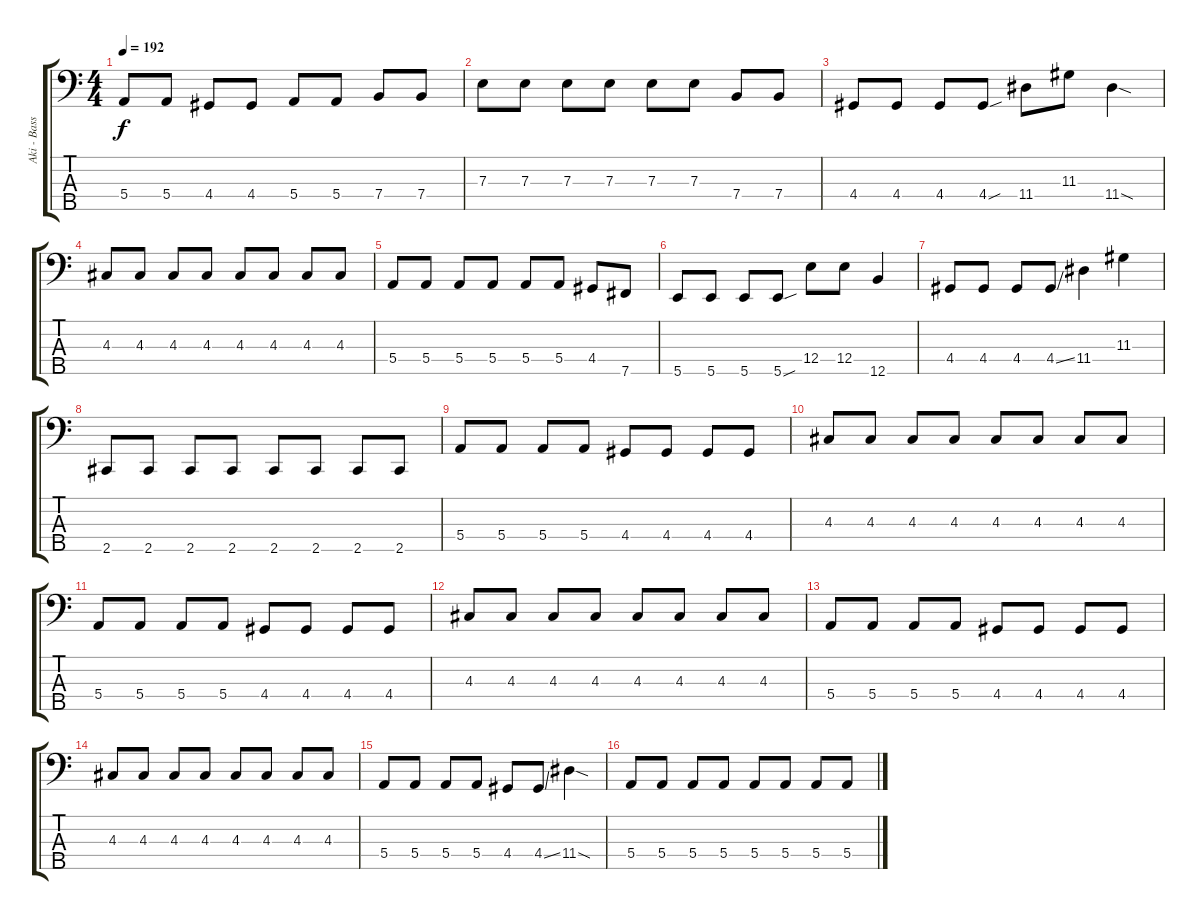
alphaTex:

\track ("Aki - Bass" "Aki - Bass") {instrument electricbassfinger}
\staff {score tabs}
\tuning (G2 D2 A1 E1 B0) {hide}
\ts (4 4)
\tempo 192
\clef f4
\ks c
5.4.8{dy f} 5.4.8 4.4.8 4.4.8 5.4.8 5.4.8 7.4.8 7.4.8 |
7.3.8 7.3.8 7.3.8 7.3.8 7.3.8 7.3.8 7.4.8 7.4.8 |
4.4.8 4.4.8 4.4.8 4.4{sou}.8 11.4.8 11.3.8 11.4{sod}.4 |
4.3.8 4.3.8 4.3.8 4.3.8 4.3.8 4.3.8 4.3.8 4.3.8 |
5.4.8 5.4.8 5.4.8 5.4.8 5.4.8 5.4.8 4.4.8 7.5.8 |
5.5.8 5.5.8 5.5.8 5.5{sou}.8 12.4.8 12.4.8 12.5.4 |
4.4.8 4.4.8 4.4.8 4.4{ss}.8 11.4.4 11.3.4 |
2.5.8 2.5.8 2.5.8 2.5.8 2.5.8 2.5.8 2.5.8 2.5.8 |
5.4.8 5.4.8 5.4.8 5.4.8 4.4.8 4.4.8 4.4.8 4.4.8 |
4.3.8 4.3.8 4.3.8 4.3.8 4.3.8 4.3.8 4.3.8 4.3.8 |
5.4.8 5.4.8 5.4.8 5.4.8 4.4.8 4.4.8 4.4.8 4.4.8 |
4.3.8 4.3.8 4.3.8 4.3.8 4.3.8 4.3.8 4.3.8 4.3.8 |
5.4.8 5.4.8 5.4.8 5.4.8 4.4.8 4.4.8 4.4.8 4.4.8 |
4.3.8 4.3.8 4.3.8 4.3.8 4.3.8 4.3.8 4.3.8 4.3.8 |
5.4.8 5.4.8 5.4.8 5.4.8 4.4.8 4.4{ss}.8 11.4{sod}.4 |
5.4.8 5.4.8 5.4.8 5.4.8 5.4.8 5.4.8 5.4.8 5.4.8
